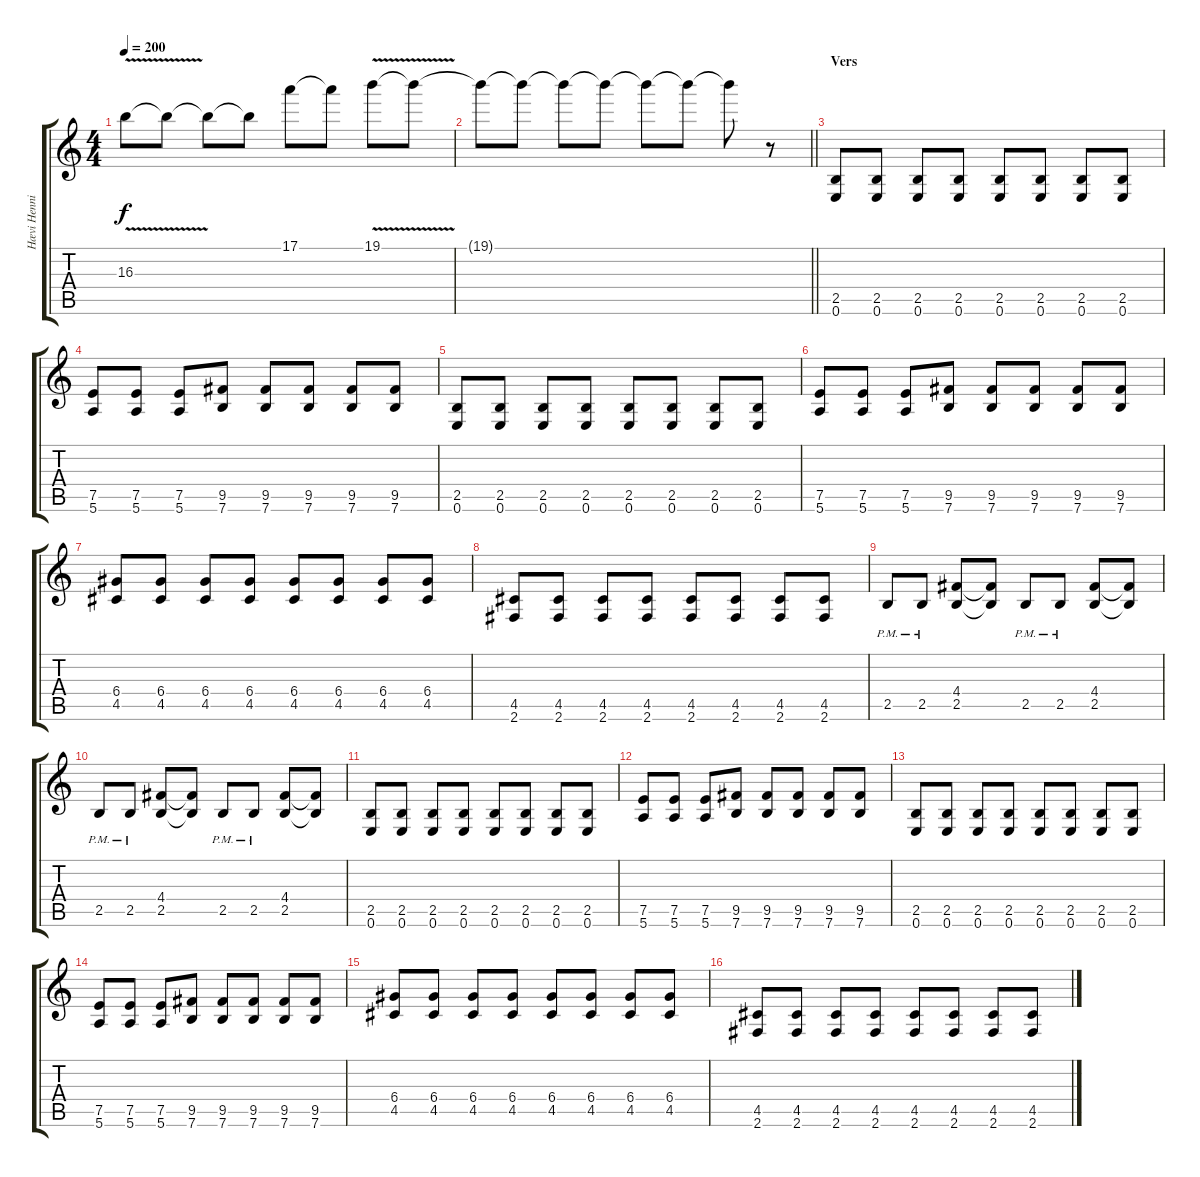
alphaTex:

\track ("Hævi Henning Lead og Solo" "Hævi Henni") {instrument distortionguitar}
\staff {score tabs}
\tuning (E4 B3 G3 D3 A2 E2) {hide}
\ts (4 4)
\tempo 200
\clef g2
\ks c
16.3{v}.8{dy f} 16.3{t}.8 16.3{t}.8 16.3{t}.8 17.1.8 17.1{t}.8 19.1{v}.8 19.1{t}.8 |
\barLineRight lightlight
19.1{t}.8 19.1{t}.8 19.1{t}.8 19.1{t}.8 19.1{t}.8 19.1{t}.8 19.1{t}.8 r.8 |
\section ("" "Vers")
(2.5 0.6).8 (2.5 0.6).8 (2.5 0.6).8 (2.5 0.6).8 (2.5 0.6).8 (2.5 0.6).8 (2.5 0.6).8 (2.5 0.6).8 |
(7.5 5.6).8 (7.5 5.6).8 (7.5 5.6).8 (9.5 7.6).8 (9.5 7.6).8 (9.5 7.6).8 (9.5 7.6).8 (9.5 7.6).8 |
(2.5 0.6).8 (2.5 0.6).8 (2.5 0.6).8 (2.5 0.6).8 (2.5 0.6).8 (2.5 0.6).8 (2.5 0.6).8 (2.5 0.6).8 |
(7.5 5.6).8 (7.5 5.6).8 (7.5 5.6).8 (9.5 7.6).8 (9.5 7.6).8 (9.5 7.6).8 (9.5 7.6).8 (9.5 7.6).8 |
(6.4 4.5).8 (6.4 4.5).8 (6.4 4.5).8 (6.4 4.5).8 (6.4 4.5).8 (6.4 4.5).8 (6.4 4.5).8 (6.4 4.5).8 |
(4.5 2.6).8 (4.5 2.6).8 (4.5 2.6).8 (4.5 2.6).8 (4.5 2.6).8 (4.5 2.6).8 (4.5 2.6).8 (4.5 2.6).8 |
2.5{pm}.8 2.5{pm}.8 (4.4 2.5).8 (4.4{t} 2.5{t}).8 2.5{pm}.8 2.5{pm}.8 (4.4 2.5).8 (4.4{t} 2.5{t}).8 |
2.5{pm}.8 2.5{pm}.8 (4.4 2.5).8 (4.4{t} 2.5{t}).8 2.5{pm}.8 2.5{pm}.8 (4.4 2.5).8 (4.4{t} 2.5{t}).8 |
(2.5 0.6).8 (2.5 0.6).8 (2.5 0.6).8 (2.5 0.6).8 (2.5 0.6).8 (2.5 0.6).8 (2.5 0.6).8 (2.5 0.6).8 |
(7.5 5.6).8 (7.5 5.6).8 (7.5 5.6).8 (9.5 7.6).8 (9.5 7.6).8 (9.5 7.6).8 (9.5 7.6).8 (9.5 7.6).8 |
(2.5 0.6).8 (2.5 0.6).8 (2.5 0.6).8 (2.5 0.6).8 (2.5 0.6).8 (2.5 0.6).8 (2.5 0.6).8 (2.5 0.6).8 |
(7.5 5.6).8 (7.5 5.6).8 (7.5 5.6).8 (9.5 7.6).8 (9.5 7.6).8 (9.5 7.6).8 (9.5 7.6).8 (9.5 7.6).8 |
(6.4 4.5).8 (6.4 4.5).8 (6.4 4.5).8 (6.4 4.5).8 (6.4 4.5).8 (6.4 4.5).8 (6.4 4.5).8 (6.4 4.5).8 |
(4.5 2.6).8 (4.5 2.6).8 (4.5 2.6).8 (4.5 2.6).8 (4.5 2.6).8 (4.5 2.6).8 (4.5 2.6).8 (4.5 2.6).8
